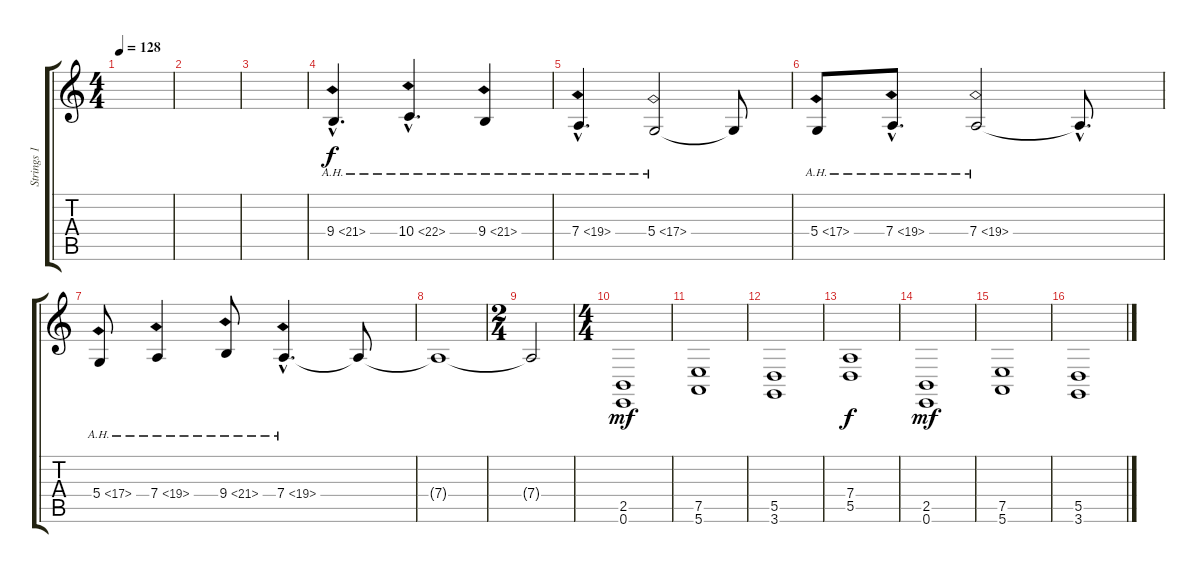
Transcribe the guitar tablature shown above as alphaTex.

\track ("Strings 1" "Strings 1") {instrument stringensemble1}
\staff {score tabs}
\tuning (E4 B3 G3 D3 A2 E2) {hide}
\ts (4 4)
\tempo 128
\clef g2
\ks c
|
|
|
9.4{ah 12 hac}.4{d} 10.4{ah 12 hac}.4{d} 9.4{ah 12}.4 |
7.4{ah 12 hac}.4{d} 5.4{ah 12}.2 5.4{t}.8 |
5.4{ah 12}.8 7.4{ah 12 hac}.8{d} 7.4{ah 12}.2 7.4{hac t}.8{d} |
5.4{ah 12}.8 7.4{ah 12}.4 9.4{ah 12}.8 7.4{ah 12 hac}.4{d} 7.4{t}.8 |
7.4{t}.1 |
\ts (2 4)
7.4{t}.2 |
\ts (4 4)
(2.5 0.6).1{dy mf} |
(7.5 5.6).1 |
(5.5 3.6).1 |
(7.4 5.5).1{dy f} |
(2.5 0.6).1{dy mf} |
(7.5 5.6).1 |
(5.5 3.6).1
